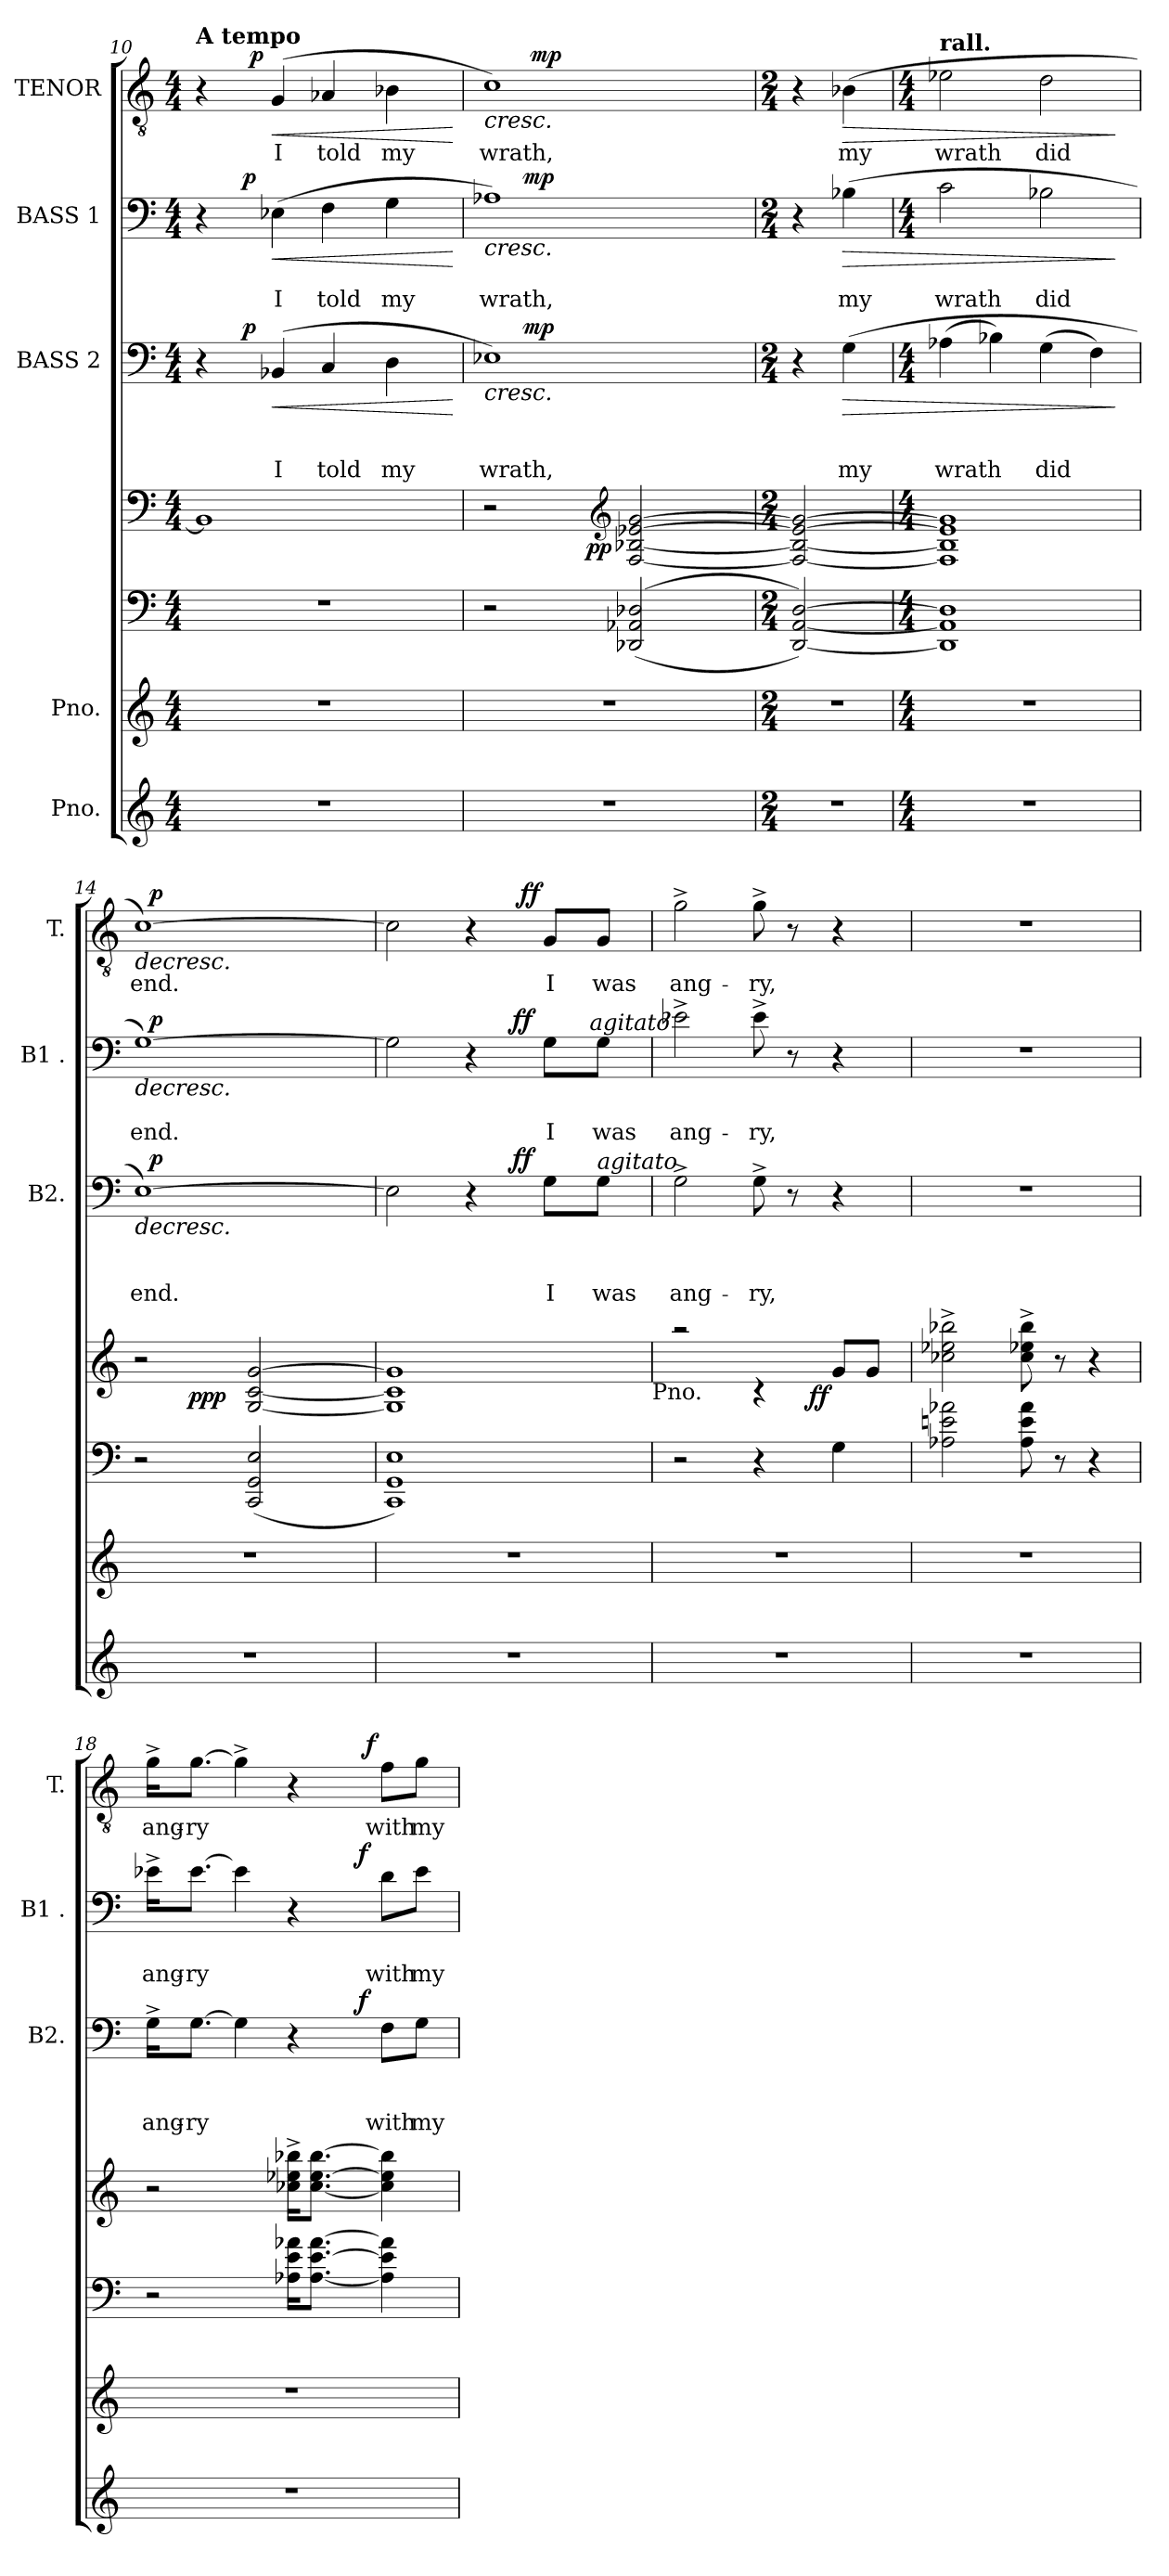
**kern	**kern	**kern	**kern	**dynam	**kern	**text	**text	**text	**dynam	**kern	**text	**text	**dynam	**kern	**text	**dynam
*part7	*part6	*part5	*part4	*part4	*part3	*part3	*part3	*part3	*part3	*part2	*part2	*part2	*part2	*part1	*part1	*part1
*staff7	*staff6	*staff5	*staff4	*staff4	*staff3	*staff3	*staff3	*staff3	*staff3	*staff2	*staff2	*staff2	*staff2	*staff1	*staff1	*staff1
*I"Pno.	*I"Pno.	*	*	*	*I"BASS 2	*	*	*	*	*I"BASS 1	*	*	*	*I"TENOR	*	*
*	*	*	*	*	*I'B2.	*	*	*	*	*I'B1 .	*	*	*	*I'T.	*	*
*clefG2	*clefG2	*clefF4	*clefF4	*	*clefF4	*	*	*	*	*clefF4	*	*	*	*clefGv2	*	*
*k[]	*k[]	*k[]	*k[]	*	*k[]	*	*	*	*	*k[]	*	*	*	*k[]	*	*
*C:	*C:	*C:	*C:	*	*C:	*	*	*	*	*C:	*	*	*	*C:	*	*
*M4/4	*M4/4	*M4/4	*M4/4	*	*M4/4	*	*	*	*	*M4/4	*	*	*	*M4/4	*	*
=10	=10	=10	=10	=10	=10	=10	=10	=10	=10	=10	=10	=10	=10	=10	=10	=10
*	*	*	*	*	*^	*	*	*	*	*^	*	*	*	*^	*	*
!	!	!	!	!	!	!	!	!	!	!	!	!	!	!	!	!LO:TX:a:B:t=A tempo	!	!	!
1r	1r	1r	1BB-]	.	4r	6ryy	.	.	.	.	4r	6ryy	.	.	.	4r	8.ryy	.	.
.	.	.	.	.	.	96ryy	.	.	.	.	.	96ryy	.	.	.	.	.	.	.
!	!	!	!	!	!	!	!	!	!	!LO:DY:a	!	!	!	!	!LO:DY:a	!	!	!	!
.	.	.	.	.	.	3%2ryy	.	.	.	p	.	3%2ryy	.	.	p	.	.	.	.
!	!	!	!	!	!	!	!	!	!	!	!	!	!	!	!	!	!	!	!LO:DY:a
.	.	.	.	.	.	.	.	.	.	.	.	.	.	.	.	.	2ryy	.	p
!	!	!	!	!	!	!	!	!	!LO:LY:b	!LO:HP:b	!	!	!	!LO:LY:b	!LO:HP:b	!	!	!LO:LY:b	!LO:HP:b
.	.	.	.	.	(4BB-X/	.	.	.	I	<	(>4E-X\	.	.	I	<	(4G/	.	I	<
!	!	!	!	!	!	!	!	!	!LO:LY:b	!	!	!	!	!LO:LY:b	!	!	!	!LO:LY:b	!
.	.	.	.	.	4C/	.	.	.	told	.	4F\	.	.	told	.	4A-X/	.	told	.
.	.	.	.	.	.	.	.	.	.	.	.	.	.	.	.	.	4ryy	.	.
!	!	!	!	!	!	!	!	!	!LO:LY:b	!	!	!	!	!LO:LY:b	!	!	!	!LO:LY:b	!
.	.	.	.	.	4D\	.	.	.	my	.	4G\	.	.	my	.	4B-X\	.	my	.
.	.	.	.	.	.	12...ryy	.	.	.	.	.	12...ryy	.	.	.	.	.	.	.
.	.	.	.	.	.	.	.	.	.	.	.	.	.	.	.	.	16ryy	.	.
.	.	.	.	.	.	.	.	.	.	[	.	.	.	.	[	.	.	.	[
=11	=11	=11	=11	=11	=11	=11	=11	=11	=11	=11	=11	=11	=11	=11	=11	=11	=11	=11	=11
!	!	!	!	!	!	!	!	!	!LO:LY:b	!LO:HP:b	!	!	!	!LO:LY:b	!LO:HP:b	!	!	!LO:LY:b	!LO:HP:b
*	*	*	*^	*	*	*	*	*	*	*	*	*	*	*	*	*	*	*	*
1r	1r	2r	2r	4ryy	.	1E-X)	12ryy	.	.	wrath,	<	1A-X)	12ryy	.	wrath,	<	1c)	8ryy	wrath,	<
.	.	.	.	.	.	.	48.ryy	.	.	.	.	.	48.ryy	.	.	.	.	.	.	.
!	!	!	!	!	!	!	!	!	!	!	!LO:DY:a	!	!	!	!	!LO:DY:a	!	!	!	!
.	.	.	.	.	.	.	3%2ryy	.	.	.	mp	.	3%2ryy	.	.	mp	.	.	.	.
!	!	!	!	!	!	!	!	!	!	!	!	!	!	!	!	!	!	!	!	!LO:DY:a
.	.	.	.	.	.	.	.	.	.	.	.	.	.	.	.	.	.	2..ryy	.	mp
.	.	.	.	16ryy	.	.	.	.	.	.	.	.	.	.	.	.	.	.	.	.
!	!	!	!	!	!LO:DY:b	!	!	!	!	!	!	!	!	!	!	!	!	!	!	!
.	.	.	.	2ryy	pp	.	.	.	.	.	.	.	.	.	.	.	.	.	.	.
*	*	*	*clefG2	*	*	*	*	*	*	*	*	*	*	*	*	*	*	*	*	*
.	.	((<2DD-X/ 2AA-X/ 2D-X/	[<2F/ [<2B-X/ [>2e-X/ [>2g/	.	.	.	.	.	.	.	.	.	.	.	.	.	.	.	.	.
.	.	.	.	.	.	.	6ryy	.	.	.	.	.	6ryy	.	.	.	.	.	.	.
.	.	.	.	8.ryy	.	.	.	.	.	.	.	.	.	.	.	.	.	.	.	.
.	.	.	.	.	.	.	24ryy	.	.	.	.	.	24ryy	.	.	.	.	.	.	.
.	.	.	.	.	.	.	96ryy	.	.	.	.	.	96ryy	.	.	.	.	.	.	.
*	*	*	*v	*v	*	*	*	*	*	*	*	*v	*v	*	*	*	*v	*v	*	*
*	*	*	*	*	*v	*v	*	*	*	*	*	*	*	*	*	*	*
=12	=12	=12	=12	=12	=12	=12	=12	=12	=12	=12	=12	=12	=12	=12	=12	=12
*M2/4	*M2/4	*M2/4	*M2/4	*	*M2/4	*	*	*	*	*M2/4	*	*	*	*M2/4	*	*
2r	2r	[2DD/ [<2AA/ [>2D/))	2F/_ 2B-/_ 2e-/_ 2g/_	.	4r	.	.	.	.	4r	.	.	.	4r	.	.
!	!	!	!	!	!	!	!	!LO:LY:b	!LO:HP:n=1:b	!	!	!LO:LY:b	!LO:HP:n=1:b	!	!LO:LY:b	!LO:HP:n=1:b
.	.	.	.	.	(>4G\	.	.	my	[ >	(>4B-X\	.	my	[ >	(>4B-X\	my	[ >
=13	=13	=13	=13	=13	=13	=13	=13	=13	=13	=13	=13	=13	=13	=13	=13	=13
*M4/4	*M4/4	*M4/4	*M4/4	*	*M4/4	*	*	*	*	*M4/4	*	*	*	*M4/4	*	*
!	!	!	!	!	!	!	!	!	!	!	!	!	!	!LO:TX:a:B:t=rall.	!	!
!	!	!	!	!	!	!	!	!LO:LY:b	!	!	!	!LO:LY:b	!	!	!LO:LY:b	!
1r	1r	1DD] 1AA] 1D]	1F] 1B-] 1e-] 1g]	.	(>4A-X\	.	.	wrath	.	2c\	.	wrath	.	2e-X\	wrath	.
.	.	.	.	.	4B-X\)	.	.	.	.	.	.	.	.	.	.	.
!	!	!	!	!	!	!	!	!LO:LY:b	!	!	!	!LO:LY:b	!	!	!LO:LY:b	!
.	.	.	.	.	(>4G\	.	.	did	.	2B-X\	.	did	.	2d\	did	.
.	.	.	.	.	4F\)	.	.	.	.	.	.	.	.	.	.	.
.	.	.	.	.	.	.	.	.	]	.	.	.	]	.	.	]
=14	=14	=14	=14	=14	=14	=14	=14	=14	=14	=14	=14	=14	=14	=14	=14	=14
!	!	!	!	!	!	!	!	!LO:LY:b	!LO:HP:b	!	!	!LO:LY:b	!LO:HP:b	!	!LO:LY:b	!LO:HP:b
*	*	*	*^	*	*^	*	*	*	*	*^	*	*	*	*^	*	*
1r	1r	2r	2r	8.ryy	.	[>1E)	32ryy	.	.	end.	>	[>1G)	32ryy	.	end.	>	[>1c)	32ryy	end.	>
!	!	!	!	!	!	!	!	!	!	!	!LO:DY:a	!	!	!	!	!LO:DY:a	!	!	!	!LO:DY:a
.	.	.	.	.	.	.	2ryy	.	.	.	p	.	2ryy	.	.	p	.	2ryy	.	p
!	!	!	!	!	!LO:DY:b	!	!	!	!	!	!	!	!	!	!	!	!	!	!	!
.	.	.	.	2ryy	ppp	.	.	.	.	.	.	.	.	.	.	.	.	.	.	.
.	.	(<2CC/ 2GG/ 2E/	[>2G/ [>2c/ [>2g/	.	.	.	.	.	.	.	.	.	.	.	.	.	.	.	.	.
.	.	.	.	.	.	.	4...ryy	.	.	.	.	.	4...ryy	.	.	.	.	4...ryy	.	.
.	.	.	.	4ryy	.	.	.	.	.	.	.	.	.	.	.	.	.	.	.	.
.	.	.	.	16ryy	.	.	.	.	.	.	.	.	.	.	.	.	.	.	.	.
.	.	.	.	.	.	.	.	.	.	.	]	.	.	.	.	]	.	.	.	]
*	*	*	*v	*v	*	*	*	*	*	*	*	*	*	*	*	*	*	*	*	*
!!LO:PB:g=z	!!
=15	=15	=15	=15	=15	=15	=15	=15	=15	=15	=15	=15	=15	=15	=15	=15	=15	=15	=15	=15
*	*	*	*	*	*	*	*	*	*	*	*	*^	*	*	*	*	*	*	*
1r	1r	1CC 1GG 1E)	1G] 1c] 1g]	.	2E\]	3%2ryy	.	.	.	.	2G\]	3%2ryy	3%2ryy	.	.	.	2c\]	2ryy	.	.
.	.	.	.	.	4r	.	.	.	.	.	4r	.	.	.	.	.	4r	8.ryy	.	.
.	.	.	.	.	.	96ryy	.	.	.	.	.	96ryy	6ryy	.	.	.	.	.	.	.
!	!	!	!	!	!	!	!	!	!	!LO:DY:a	!	!	!	!	!	!LO:DY:a	!	!	!	!
.	.	.	.	.	.	6ryy	.	.	.	ff	.	6ryy	.	.	.	ff	.	.	.	.
!	!	!	!	!	!	!	!	!	!	!	!	!	!	!	!	!	!	!	!	!LO:DY:a
.	.	.	.	.	.	.	.	.	.	.	.	.	.	.	.	.	.	4ryy	.	ff
!	!	!	!	!	!	!	!	!	!LO:LY:b	!	!	!	!	!	!LO:LY:b	!	!	!	!LO:LY:b	!
.	.	.	.	.	8G\L	.	.	.	I	.	8G\L	.	.	.	I	.	8G/L	.	I	.
.	.	.	.	.	.	.	.	.	.	.	.	.	48.ryy	.	.	.	.	.	.	.
.	.	.	.	.	.	12...ryy	.	.	.	.	.	12...ryy	.	.	.	.	.	.	.	.
!	!	!	!	!	!	!	!	!	!	!	!	!	!LO:TX:a:i:t=agitato	!	!	!	!	!	!	!
.	.	.	.	.	.	.	.	.	.	.	.	.	12ryy	.	.	.	.	.	.	.
!	!	!	!	!	!LO:TX:a:i:t=agitato	!	!	!	!	!	!	!	!	!	!	!	!	!	!	!
!	!	!	!	!	!	!	!	!	!LO:LY:b	!	!	!	!	!	!LO:LY:b	!	!	!	!LO:LY:b	!
.	.	.	.	.	8G\J	.	.	.	was	.	8G\J	.	.	.	was	.	8G/J	.	was	.
.	.	.	.	.	.	.	.	.	.	.	.	.	.	.	.	.	.	16ryy	.	.
.	.	.	.	.	.	.	.	.	.	.	.	.	24ryy	.	.	.	.	.	.	.
.	.	.	.	.	.	.	.	.	.	.	.	.	96ryy	.	.	.	.	.	.	.
!	!	!	!LO:TX:b:t=Pno.	!	!	!	!	!	!	!	!	!	!	!	!	!	!	!	!	!
=16	=16	=16	=16	=16	=16	=16	=16	=16	=16	=16	=16	=16	=16	=16	=16	=16	=16	=16	=16	=16
*	*	*	*^	*	*	*	*	*	*	*	*	*	*	*	*	*	*	*	*	*
!	!	!	!	!	!	!	!	!	!	!LO:LY:b	!	!	!	!	!	!LO:LY:b	!	!	!	!LO:LY:b	!
*	*	*	*	*	*	*v	*v	*	*	*	*	*	*	*	*	*	*	*v	*v	*	*
*	*	*	*	*	*	*	*	*	*	*	*v	*v	*v	*	*	*	*	*	*
1r	1r	2r	2raa	2ryy	.	2G^>\	.	.	ang-	.	2e-X^>\	.	ang-	.	2g^>\	ang-	.
!	!	!	!	!	!	!	!	!	!LO:LY:b	!	!	!	!LO:LY:b	!	!	!LO:LY:b	!
.	.	4r	8.ryy	4rc	.	8G^>\	.	.	-ry,	.	8e-^>\	.	-ry,	.	8g^>\	-ry,	.
.	.	.	.	.	.	8r	.	.	.	.	8r	.	.	.	8r	.	.
!	!	!	!	!	!LO:DY:b	!	!	!	!	!	!	!	!	!	!	!	!
.	.	.	4ryy	.	ff	.	.	.	.	.	.	.	.	.	.	.	.
.	.	4G\	.	8g/L	.	4r	.	.	.	.	4r	.	.	.	4r	.	.
.	.	.	.	8g/J	.	.	.	.	.	.	.	.	.	.	.	.	.
.	.	.	16ryy	.	.	.	.	.	.	.	.	.	.	.	.	.	.
*	*	*	*v	*v	*	*	*	*	*	*	*	*	*	*	*	*	*
=17	=17	=17	=17	=17	=17	=17	=17	=17	=17	=17	=17	=17	=17	=17	=17	=17
1r	1r	2A-X\ 2en\ 2a-X\	2cc-X\^> 2ee-X\^> 2bb-X\^>	.	1r	.	.	.	.	1r	.	.	.	1r	.	.
.	.	8A-\ 8e\ 8a-\	8cc-\^> 8ee-X\^> 8bb-\^>	.	.	.	.	.	.	.	.	.	.	.	.	.
.	.	8r	8r	.	.	.	.	.	.	.	.	.	.	.	.	.
.	.	4r	4r	.	.	.	.	.	.	.	.	.	.	.	.	.
=18	=18	=18	=18	=18	=18	=18	=18	=18	=18	=18	=18	=18	=18	=18	=18	=18
!	!	!	!	!	!	!	!	!LO:LY:b	!	!	!	!LO:LY:b	!	!	!LO:LY:b	!
*	*	*	*	*	*^	*	*	*	*	*^	*	*	*	*^	*	*
1r	1r	2r	2r	.	16G^>\KL	3%2ryy	.	.	ang-	.	16e-X^>\KL	3%2ryy	.	ang-	.	16g^>\KL	2ryy	ang-	.
!	!	!	!	!	!	!	!	!	!LO:LY:b	!	!	!	!	!LO:LY:b	!	!	!	!LO:LY:b	!
.	.	.	.	.	[>8.G\J	.	.	.	-ry	.	[>8.e-\J	.	.	-ry	.	[>8.g\J	.	-ry	.
.	.	.	.	.	4G\]	.	.	.	.	.	4e-\]	.	.	.	.	4g^>\]	.	.	.
.	.	16A-X\ 16e\ 16a-X\KL	16cc-X\^> 16ee-X\^> 16bb-X\^>KL	.	4r	.	.	.	.	.	4r	.	.	.	.	4r	8..ryy	.	.
.	.	[<8.A-\ [>8.e\ [>8.a-\J	[<8.cc-\ [>8.ee-\ [>8.bb-\J	.	.	.	.	.	.	.	.	.	.	.	.	.	.	.	.
.	.	.	.	.	.	24ryy	.	.	.	.	.	24ryy	.	.	.	.	.	.	.
!	!	!	!	!	!	!	!	!	!	!LO:DY:a	!	!	!	!	!LO:DY:a	!	!	!	!
.	.	.	.	.	.	6..ryy	.	.	.	f	.	6..ryy	.	.	f	.	.	.	.
!	!	!	!	!	!	!	!	!	!	!	!	!	!	!	!	!	!	!	!LO:DY:a
.	.	.	.	.	.	.	.	.	.	.	.	.	.	.	.	.	4ryy	.	f
!	!	!	!	!	!	!	!	!	!LO:LY:b	!	!	!	!	!LO:LY:b	!	!	!	!LO:LY:b	!
.	.	4A-\] 4e\] 4a-\]	4cc-\] 4ee-\] 4bb-\]	.	8F\L	.	.	.	with	.	8d\L	.	.	with	.	8f\L	.	with	.
!	!	!	!	!	!	!	!	!	!LO:LY:b	!	!	!	!	!LO:LY:b	!	!	!	!LO:LY:b	!
.	.	.	.	.	8G\J	.	.	.	my	.	8e-\J	.	.	my	.	8g\J	.	my	.
.	.	.	.	.	.	.	.	.	.	.	.	.	.	.	.	.	32ryy	.	.
*	*	*	*	*	*v	*v	*	*	*	*	*	*	*	*	*	*v	*v	*	*
*	*	*	*	*	*	*	*	*	*	*v	*v	*	*	*	*	*	*
=	=	=	=	=	=	=	=	=	=	=	=	=	=	=	=	=
*-	*-	*-	*-	*-	*-	*-	*-	*-	*-	*-	*-	*-	*-	*-	*-	*-
